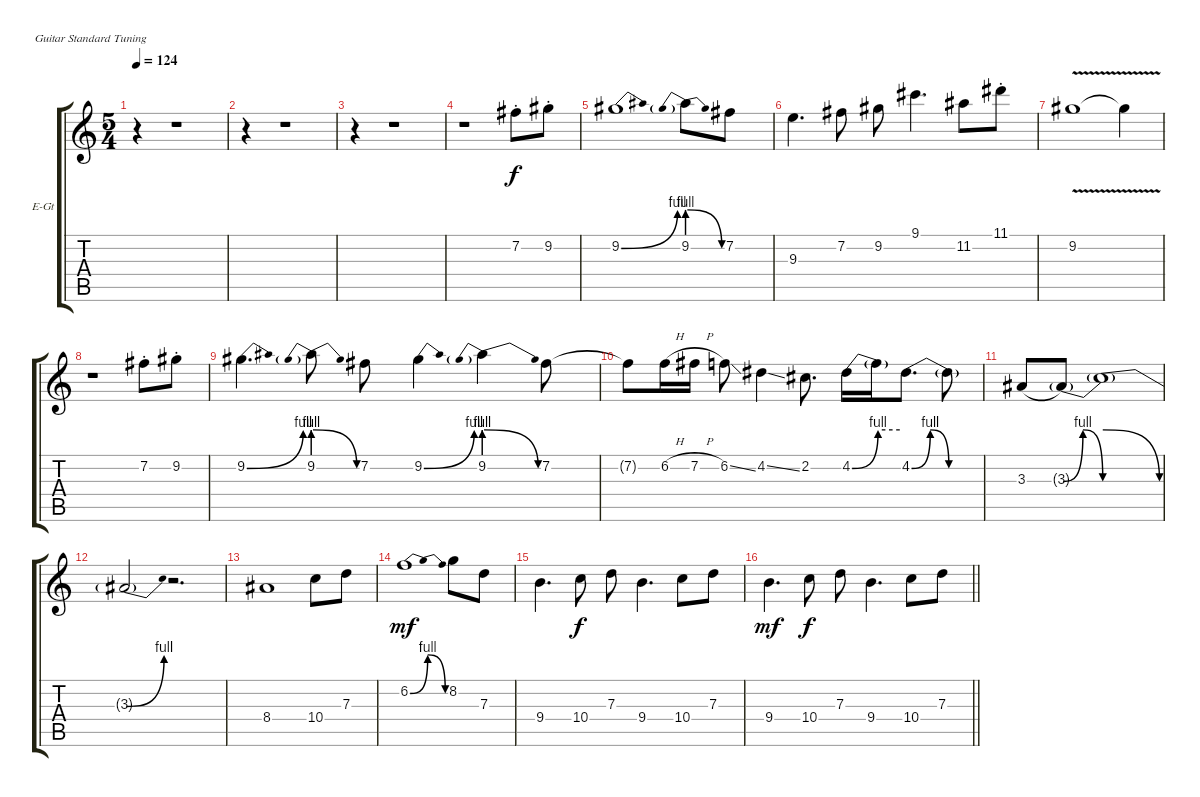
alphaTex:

\bracketExtendMode groupsimilarinstruments
\firstSystemTrackNameOrientation horizontal
\otherSystemsTrackNameOrientation horizontal
\track ("Jeff Beck" "E-Gt") {instrument distortionguitar}
\staff {score tabs}
\tuning (E4 B3 G3 D3 A2 E2)
\ts (5 4)
\tempo 124
\clef g2
\ks aminor
r.4{dy f} r.1 |
r.4 r.1 |
r.4 r.1 |
r.1 7.2{st}.8 9.2{st}.8 |
9.2{be (bend 0 0 60 4)}.1 9.2{be (prebendrelease 0 4 60 0)}.8 7.2.8 |
9.3.4{d} 7.2.8 9.2.8 9.1.4{d} 11.2.8 11.1{st}.8 |
9.2{v}.1 9.2{v t}.4 |
r.1 7.2{st}.8 9.2{st}.8 |
9.2{be (bend 0 0 60 4)}.4{d} 9.2{be (prebendrelease 0 4 60 0)}.8 7.2.8 9.2{be (bend 0 0 60 4)}.4 9.2{be (prebendrelease 0 4 60 0)}.4 7.2.8 |
7.2{t}.8 6.2{h}.16 7.2{h}.16 6.2{ss}.8 4.2{ss}.4 2.2.8{d} 4.2{be (bend 0 0 60 4)}.16 4.2{be (hold 0 4 60 4) t}.16 4.2{be (bendrelease 0 0 30 4 30 4 60 0)}.8{d} 4.2{be (hold 0 0 60 0) t}.8 |
3.3{be (hold 0 0 60 0)}.8 3.3{be (bendrelease 0 0 30 4 30 4 60 0) t}.8 3.3{be (release 0 4 60 0) t}.1 |
3.3{be (bend 0 0 60 4) t}.2 r.2{d} |
8.4.1 10.4.8 7.3.8 |
6.2{be (bendrelease 0 0 30 4 30 4 60 0)}.1{dy mf} 8.2.8 7.3.8 |
9.4.4{d} 10.4.8{dy f} 7.3.8 9.4.4{d} 10.4.8 7.3.8 |
\barLineRight lightlight
9.4.4{d dy mf} 10.4.8{dy f} 7.3.8 9.4.4{d} 10.4.8 7.3.8
